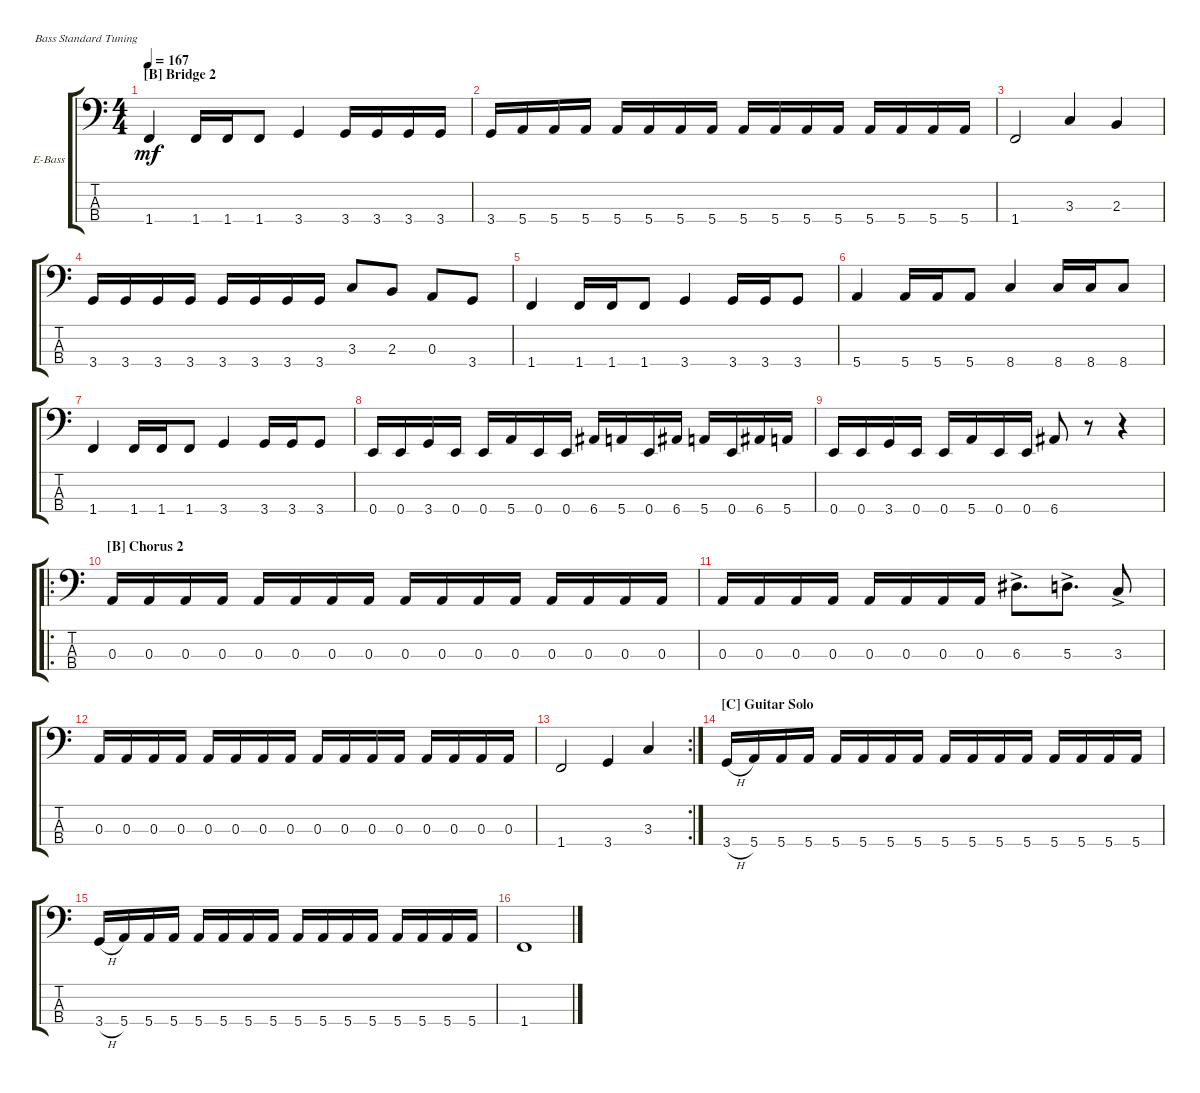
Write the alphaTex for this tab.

\defaultSystemsLayout 4
\bracketExtendMode groupsimilarinstruments
\firstSystemTrackNameOrientation horizontal
\otherSystemsTrackNameOrientation horizontal
\track ("Electric Bass" "E-Bass") {instrument electricbassfinger}
\staff {score tabs}
\tuning (G2 D2 A1 E1)
\ts (4 4)
\section ("B" "Bridge 2")
\tempo 167
\clef f4
\ks c
1.4.4{dy mf} 1.4.16 1.4.16 1.4.8 3.4.4 3.4.16 3.4.16 3.4.16 3.4.16 |
3.4.16 5.4.16 5.4.16 5.4.16 5.4.16 5.4.16 5.4.16 5.4.16 5.4.16 5.4.16 5.4.16 5.4.16 5.4.16 5.4.16 5.4.16 5.4.16 |
1.4.2 3.3.4 2.3.4 |
3.4.16 3.4.16 3.4.16 3.4.16 3.4.16 3.4.16 3.4.16 3.4.16 3.3.8 2.3.8 0.3.8 3.4.8 |
1.4.4 1.4.16 1.4.16 1.4.8 3.4.4 3.4.16 3.4.16 3.4.8 |
5.4.4 5.4.16 5.4.16 5.4.8 8.4.4 8.4.16 8.4.16 8.4.8 |
1.4.4 1.4.16 1.4.16 1.4.8 3.4.4 3.4.16 3.4.16 3.4.8 |
0.4.16 0.4.16 3.4.16 0.4.16 0.4.16 5.4.16 0.4.16 0.4.16 6.4.16 5.4.16 0.4.16 6.4.16 5.4.16 0.4.16 6.4.16 5.4.16 |
0.4.16 0.4.16 3.4.16 0.4.16 0.4.16 5.4.16 0.4.16 0.4.16 6.4.8 r.8 r.4 |
\ro
\section ("B" "Chorus 2")
0.3.16 0.3.16 0.3.16 0.3.16 0.3.16 0.3.16 0.3.16 0.3.16 0.3.16 0.3.16 0.3.16 0.3.16 0.3.16 0.3.16 0.3.16 0.3.16 |
0.3.16 0.3.16 0.3.16 0.3.16 0.3.16 0.3.16 0.3.16 0.3.16 6.3{ac}.8{d} 5.3{ac}.8{d} 3.3{ac}.8 |
0.3.16 0.3.16 0.3.16 0.3.16 0.3.16 0.3.16 0.3.16 0.3.16 0.3.16 0.3.16 0.3.16 0.3.16 0.3.16 0.3.16 0.3.16 0.3.16 |
\rc 2
1.4.2 3.4.4 3.3.4 |
\section ("C" "Guitar Solo")
\scale
0.333333 3.4{h}.16 5.4.16 5.4.16 5.4.16 5.4.16 5.4.16 5.4.16 5.4.16 5.4.16 5.4.16 5.4.16 5.4.16 5.4.16 5.4.16 5.4.16 5.4.16 |
\scale
0.333333 3.4{h}.16 5.4.16 5.4.16 5.4.16 5.4.16 5.4.16 5.4.16 5.4.16 5.4.16 5.4.16 5.4.16 5.4.16 5.4.16 5.4.16 5.4.16 5.4.16 |
\scale
0.333333 1.4.1
